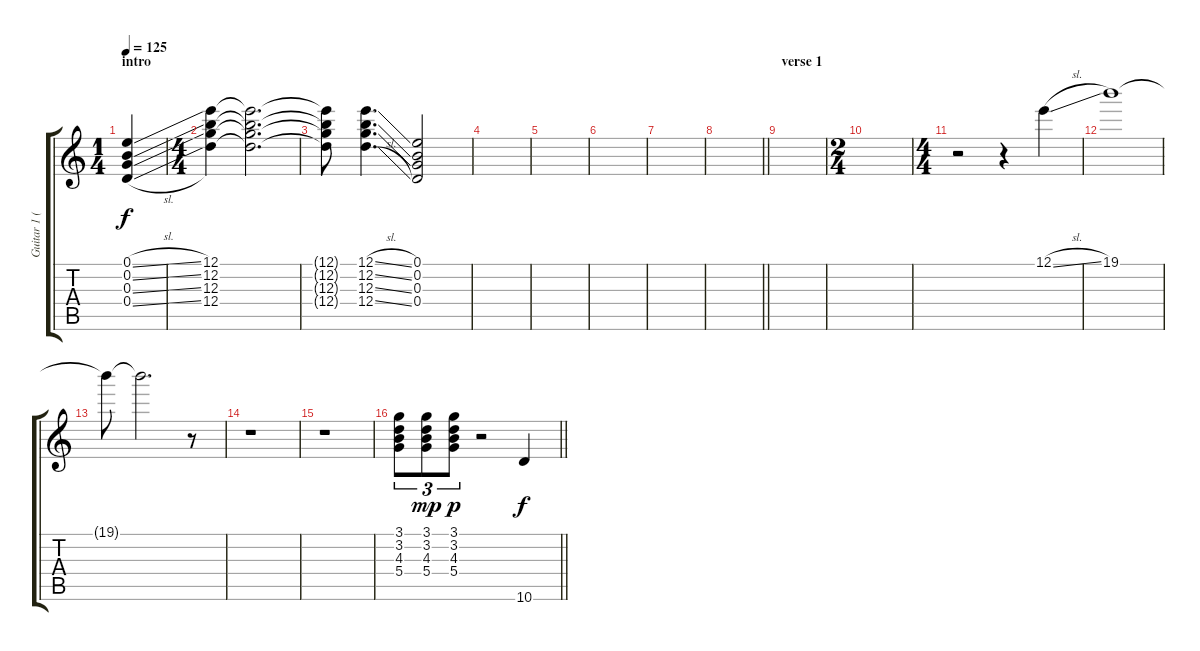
\track ("Guitar 1 (Barrett)" "Guitar 1 (") {instrument distortionguitar}
\staff {score tabs}
\tuning (E4 B3 G3 D3 A2 E2) {hide}
\ts (1 4)
\section ("" "intro")
\tempo 125
\clef g2
\ks c
(0.1{sl} 0.2{sl} 0.3{sl} 0.4{sl}).4{dy f instrument distortionguitar} |
\ts (4 4)
(12.1 12.2 12.3 12.4).4 (12.1{t} 12.2{t} 12.3{t} 12.4{t}).2{d} |
(12.1{t} 12.2{t} 12.3{t} 12.4{t}).8 (12.1{sl} 12.2{sl} 12.3{sl} 12.4{sl}).4{d} (0.1 0.2 0.3 0.4).2 |
|
|
|
|
\barLineRight lightlight
|
\section ("" "verse 1")
|
\ts (2 4)
|
\ts (4 4)
r.2 r.4 12.1{sl}.4 |
19.1.1 |
19.1{t}.8 19.1{t}.2{d} r.8 |
r.1 |
r.1 |
\barLineRight lightlight
(3.1 3.2 4.3 5.4).8{tu (3 2)} (3.1 3.2 4.3 5.4).8{tu (3 2) dy mp} (3.1 3.2 4.3 5.4).8{tu (3 2) dy p} r.2 10.6.4{dy f}
